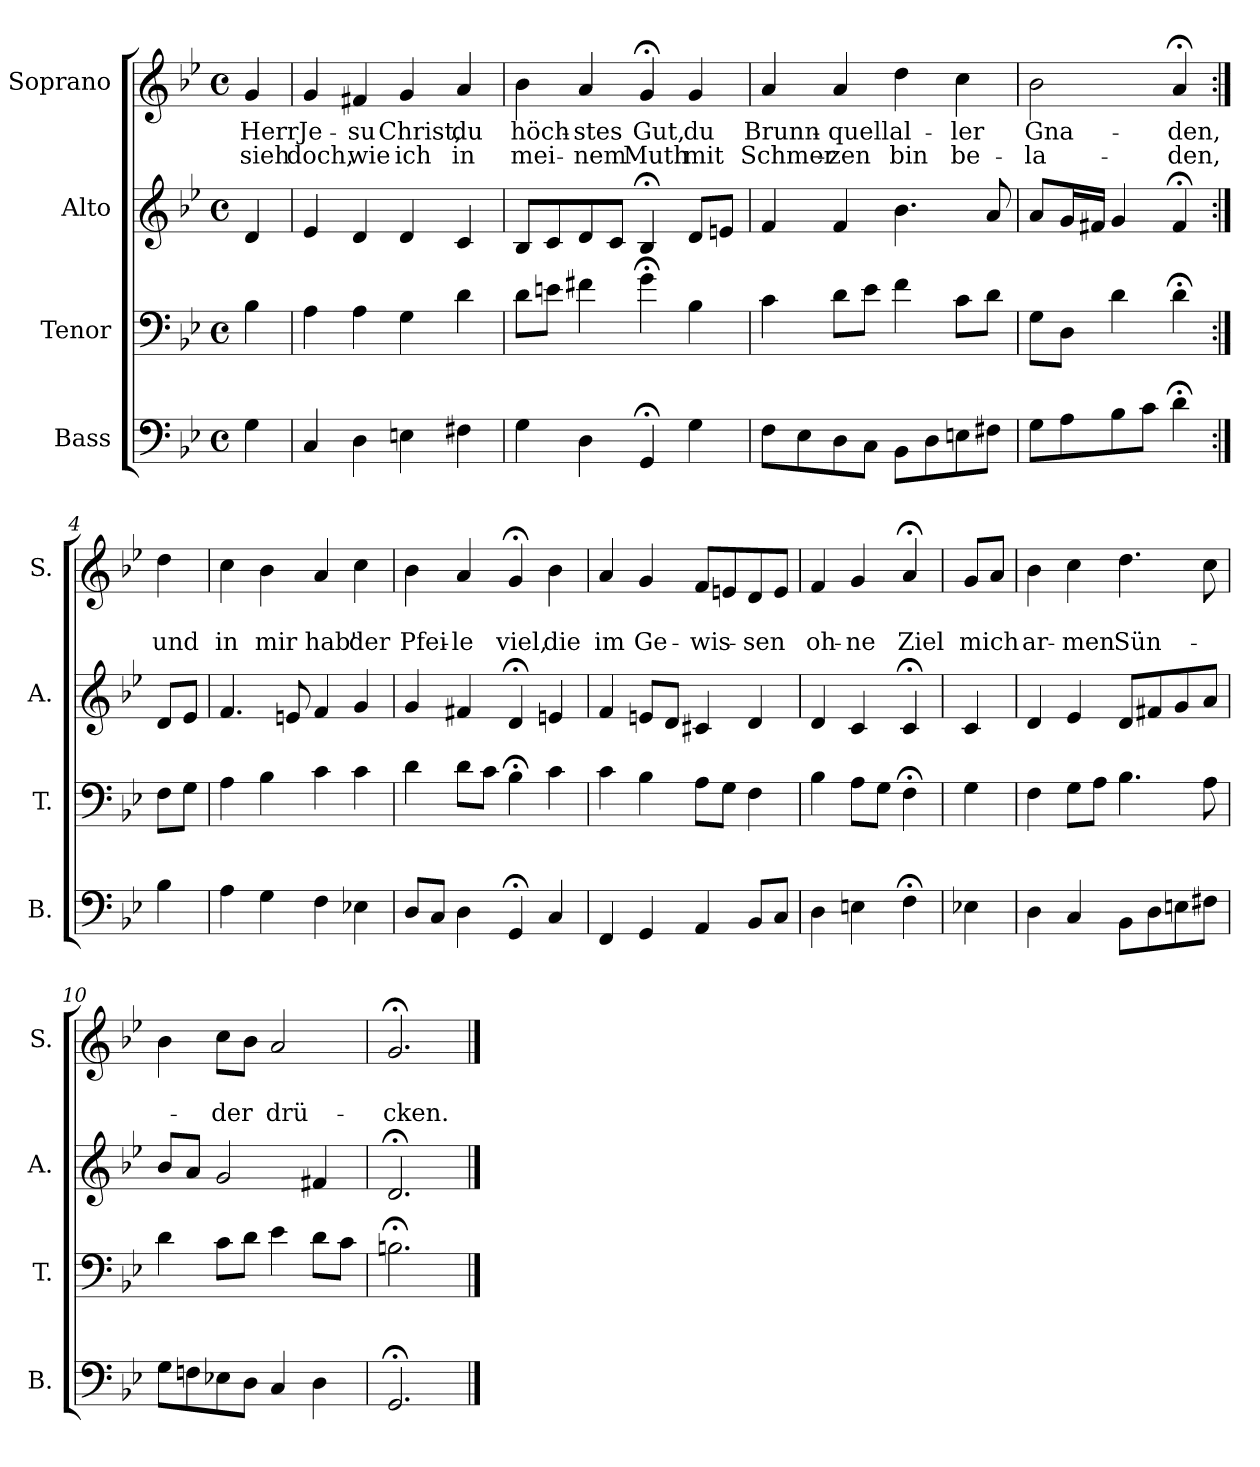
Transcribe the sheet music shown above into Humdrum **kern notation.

**kern	**kern	**kern	**kern	**text	**text
*part4	*part3	*part2	*part1	*part1	*part1
*staff4	*staff3	*staff2	*staff1	*staff1	*staff1
*I"Bass	*I"Tenor	*I"Alto	*I"Soprano	*	*
*I'B.	*I'T.	*I'A.	*I'S.	*	*
*clefF4	*clefF4	*clefG2	*clefG2	*	*
*k[b-e-]	*k[b-e-]	*k[b-e-]	*k[b-e-]	*	*
*B-:	*B-:	*B-:	*g:	*	*
*M4/4	*M4/4	*M4/4	*M4/4	*	*
*met(c)	*met(c)	*met(c)	*met(c)	*	*
=	=	=	=	=	=
4G\	4B-\	4d/	4g/	Herr	sieh
=1	=1	=1	=1	=1	=1
4C/	4A\	4e-/	4g/	Je-	doch,
4D\	4A\	4d/	4f#X/	-su	wie
4En\	4G\	4d/	4g/	Christ,	ich
4F#X\	4d\	4c/	4a/	du	in
=2	=2	=2	=2	=2	=2
4G\	8d\L	8B-/L	4b-\	höch-	mei-
.	8en\J	8c/	.	.	.
4D\	4f#X\	8d/	4a/	-stes	-nem
.	.	8c/J	.	.	.
4GG;</	4g;<\	4B-;</	4g;</	Gut,	Muth
4G\	4B-\	8d/L	4g/	du	mit
.	.	8en/J	.	.	.
=3	=3	=3	=3	=3	=3
8F\L	4c\	4f/	4a/	Brunn-	Schmer-
8E-\	.	.	.	.	.
8D\	8d\L	4f/	4a/	-quell	-zen
8C\J	8e-\J	.	.	.	.
8BB-\L	4f\	4.b-\	4dd\	al-	bin
8D\	.	.	.	.	.
8En\	8c\L	.	4cc\	-ler	be-
8F#X\J	8d\J	8a/	.	.	.
=4	=4	=4	=4	=4	=4
8G\L	8G\L	8a/L	2b-\	Gna-	-la-
8A\	8D\J	16g/L	.	.	.
.	.	16f#X/JJ	.	.	.
8B-\	4d\	4g/	.	.	.
8c\J	.	.	.	.	.
4d;<\	4d;<\	4f#;</	4a;</	-den,	-den,
!!LO:LB:g=z
=4a:|!	=4a:|!	=4a:|!	=4a:|!	=4a:|!	=4a:|!
4B-\	8F\L	8d/L	4dd\	.	und
.	8G\J	8e-/J	.	.	.
=5	=5	=5	=5	=5	=5
4A\	4A\	4.f/	4cc\	.	in
4G\	4B-\	.	4b-\	.	mir
.	.	8en/	.	.	.
4F\	4c\	4f/	4a/	.	hab'
4E-X\	4c\	4g/	4cc\	.	der
=6	=6	=6	=6	=6	=6
8D/L	4d\	4g/	4b-\	.	Pfei-
8C/J	.	.	.	.	.
4D\	8d\L	4f#X/	4a/	.	-le
.	8c\J	.	.	.	.
4GG;</	4B-;<\	4d;</	4g;</	.	viel,
4C/	4c\	4en/	4b-\	.	die
=7	=7	=7	=7	=7	=7
4FF/	4c\	4f/	4a/	.	im
4GG/	4B-\	8en/L	4g/	.	Ge-
.	.	8d/J	.	.	.
4AA/	8A\L	4c#X/	8f/L	.	-wis-
.	8G\J	.	8en/	.	.
8BB-/L	4F\	4d/	8d/	.	-sen
8C/J	.	.	8e/J	.	.
=8	=8	=8	=8	=8	=8
4D\	4B-\	4d/	4f/	.	oh-
4En\	8A\L	4c/	4g/	.	-ne
.	8G\J	.	.	.	.
4F;<\	4F;<\	4c;</	4a;</	.	Ziel
!!LO:PB:g=z
=8a	=8a	=8a	=8a	=8a	=8a
4E-X\	4G\	4c/	8g/L	.	mich
.	.	.	8a/J	.	.
=9	=9	=9	=9	=9	=9
4D\	4F\	4d/	4b-\	.	ar-
4C/	8G\L	4e-/	4cc\	.	-men
.	8A\J	.	.	.	.
8BB-\L	4.B-\	8d/L	4.dd\	.	Sün-
8D\	.	8f#X/	.	.	.
8En\	.	8g/	.	.	.
8F#X\J	8A\	8a/J	8cc\	.	.
=10	=10	=10	=10	=10	=10
8G\L	4d\	8b-/L	4b-\	.	.
8Fn\	.	8a/J	.	.	.
8E-X\	8c\L	2g/	8cc\L	.	-der
8D\J	8d\J	.	8b-\J	.	.
4C/	4e-\	.	2a/	.	drü-
4D\	8d\L	4f#X/	.	.	.
.	8c\J	.	.	.	.
=11	=11	=11	=11	=11	=11
2.GG;</	2.Bn;<\	2.d;</	2.g;</	.	-cken.
==	==	==	==	==	==
*-	*-	*-	*-	*-	*-
